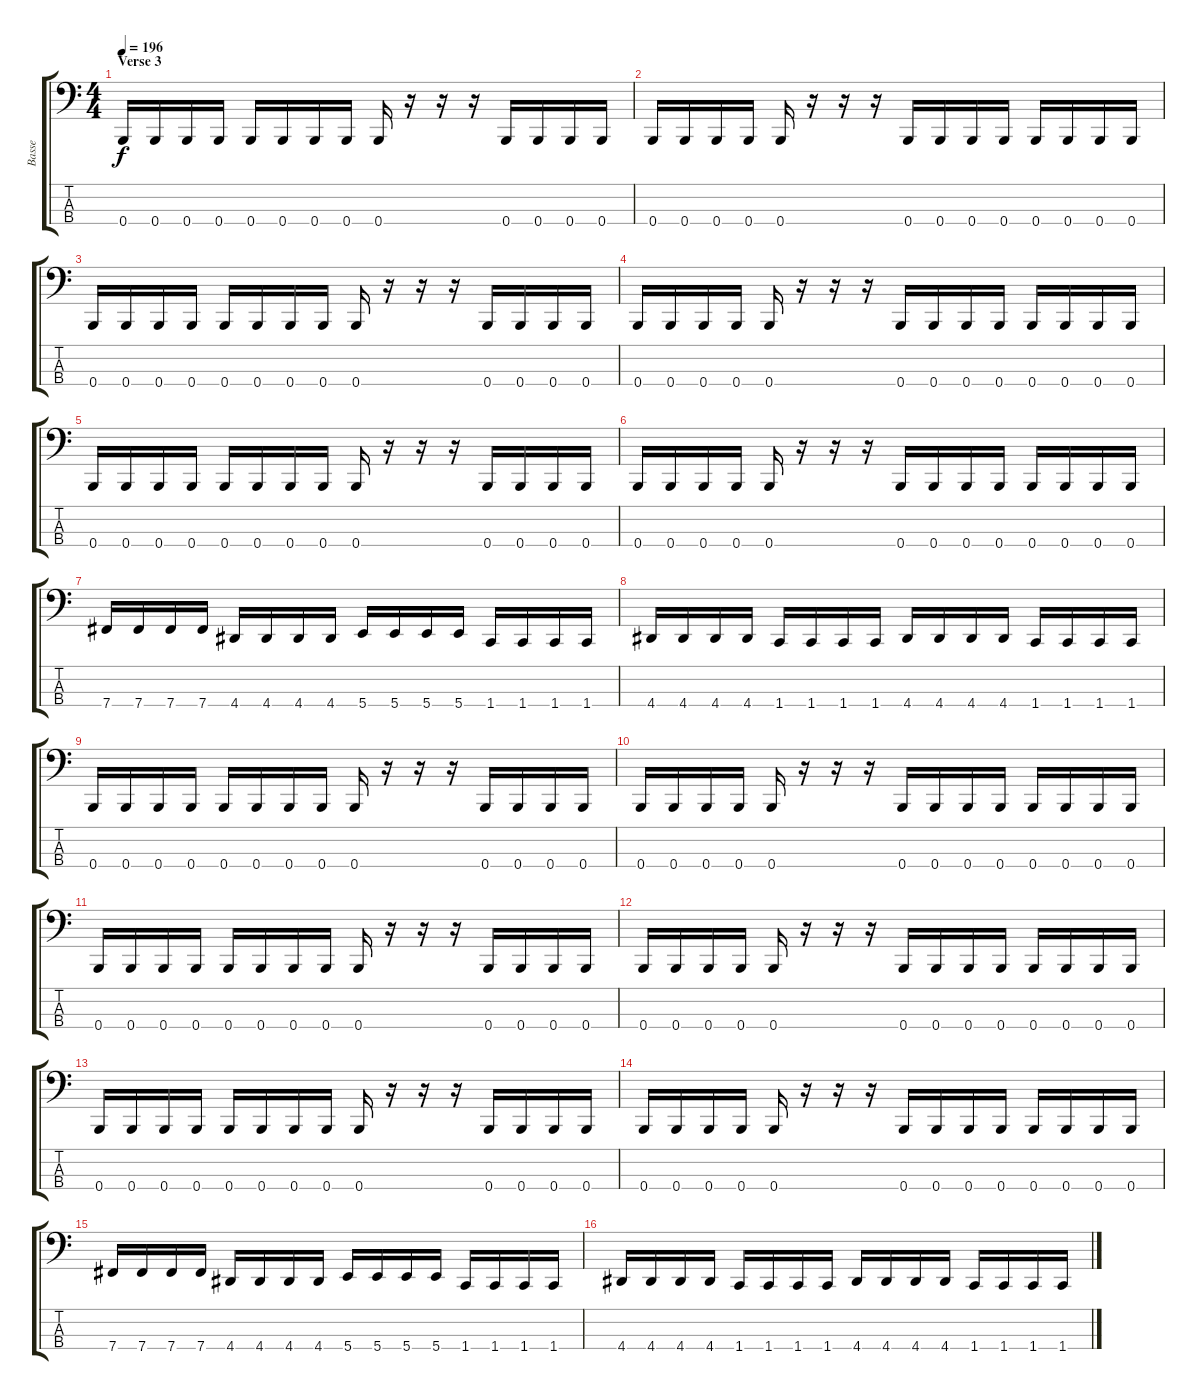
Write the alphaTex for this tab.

\track ("Basse" "Basse") {instrument electricbassfinger}
\staff {score tabs}
\tuning (E2 B1 Gb1 B0) {hide}
\ts (4 4)
\section ("" "Verse 3")
\tempo 196
\clef f4
\ks c
0.4.16{dy f} 0.4.16 0.4.16 0.4.16 0.4.16 0.4.16 0.4.16 0.4.16 0.4.16 r.16 r.16 r.16 0.4.16 0.4.16 0.4.16 0.4.16 |
0.4.16 0.4.16 0.4.16 0.4.16 0.4.16 r.16 r.16 r.16 0.4.16 0.4.16 0.4.16 0.4.16 0.4.16 0.4.16 0.4.16 0.4.16 |
0.4.16 0.4.16 0.4.16 0.4.16 0.4.16 0.4.16 0.4.16 0.4.16 0.4.16 r.16 r.16 r.16 0.4.16 0.4.16 0.4.16 0.4.16 |
0.4.16 0.4.16 0.4.16 0.4.16 0.4.16 r.16 r.16 r.16 0.4.16 0.4.16 0.4.16 0.4.16 0.4.16 0.4.16 0.4.16 0.4.16 |
0.4.16 0.4.16 0.4.16 0.4.16 0.4.16 0.4.16 0.4.16 0.4.16 0.4.16 r.16 r.16 r.16 0.4.16 0.4.16 0.4.16 0.4.16 |
0.4.16 0.4.16 0.4.16 0.4.16 0.4.16 r.16 r.16 r.16 0.4.16 0.4.16 0.4.16 0.4.16 0.4.16 0.4.16 0.4.16 0.4.16 |
7.4.16 7.4.16 7.4.16 7.4.16 4.4.16 4.4.16 4.4.16 4.4.16 5.4.16 5.4.16 5.4.16 5.4.16 1.4.16 1.4.16 1.4.16 1.4.16 |
4.4.16 4.4.16 4.4.16 4.4.16 1.4.16 1.4.16 1.4.16 1.4.16 4.4.16 4.4.16 4.4.16 4.4.16 1.4.16 1.4.16 1.4.16 1.4.16 |
0.4.16 0.4.16 0.4.16 0.4.16 0.4.16 0.4.16 0.4.16 0.4.16 0.4.16 r.16 r.16 r.16 0.4.16 0.4.16 0.4.16 0.4.16 |
0.4.16 0.4.16 0.4.16 0.4.16 0.4.16 r.16 r.16 r.16 0.4.16 0.4.16 0.4.16 0.4.16 0.4.16 0.4.16 0.4.16 0.4.16 |
0.4.16 0.4.16 0.4.16 0.4.16 0.4.16 0.4.16 0.4.16 0.4.16 0.4.16 r.16 r.16 r.16 0.4.16 0.4.16 0.4.16 0.4.16 |
0.4.16 0.4.16 0.4.16 0.4.16 0.4.16 r.16 r.16 r.16 0.4.16 0.4.16 0.4.16 0.4.16 0.4.16 0.4.16 0.4.16 0.4.16 |
0.4.16 0.4.16 0.4.16 0.4.16 0.4.16 0.4.16 0.4.16 0.4.16 0.4.16 r.16 r.16 r.16 0.4.16 0.4.16 0.4.16 0.4.16 |
0.4.16 0.4.16 0.4.16 0.4.16 0.4.16 r.16 r.16 r.16 0.4.16 0.4.16 0.4.16 0.4.16 0.4.16 0.4.16 0.4.16 0.4.16 |
7.4.16 7.4.16 7.4.16 7.4.16 4.4.16 4.4.16 4.4.16 4.4.16 5.4.16 5.4.16 5.4.16 5.4.16 1.4.16 1.4.16 1.4.16 1.4.16 |
4.4.16 4.4.16 4.4.16 4.4.16 1.4.16 1.4.16 1.4.16 1.4.16 4.4.16 4.4.16 4.4.16 4.4.16 1.4.16 1.4.16 1.4.16 1.4.16
